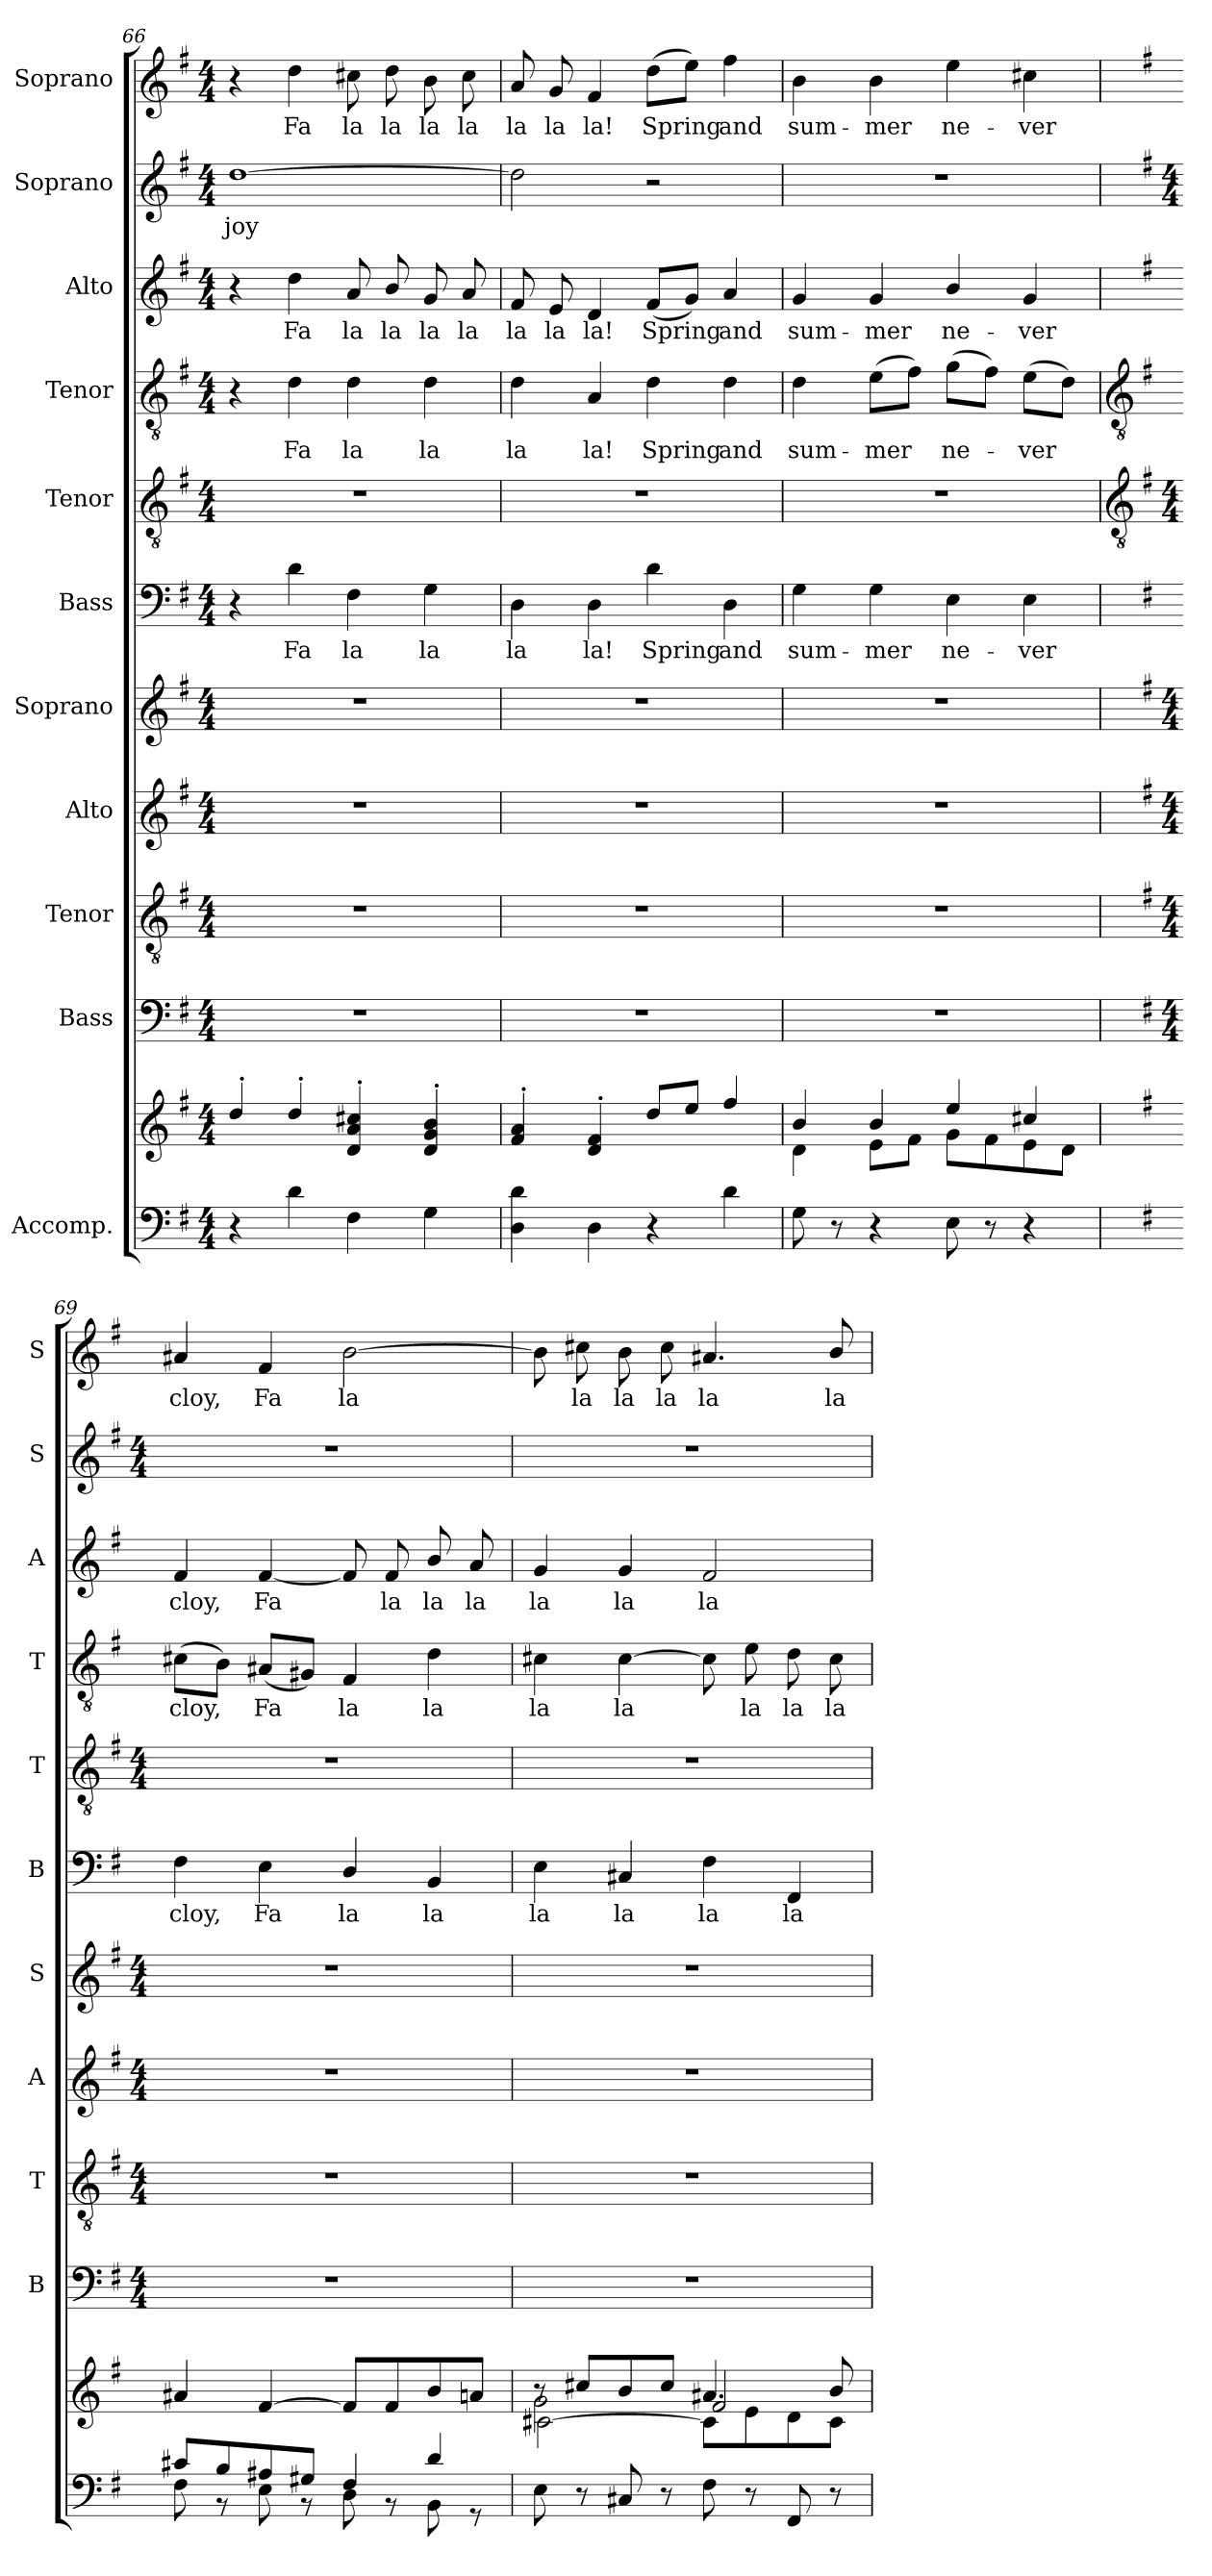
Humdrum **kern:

**kern	**kern	**kern	**kern	**kern	**kern	**kern	**text	**kern	**kern	**text	**kern	**text	**kern	**text	**kern	**text
*part11	*part11	*part10	*part9	*part8	*part7	*part6	*part6	*part5	*part4	*part4	*part3	*part3	*part2	*part2	*part1	*part1
*staff12	*staff11	*staff10	*staff9	*staff8	*staff7	*staff6	*staff6	*staff5	*staff4	*staff4	*staff3	*staff3	*staff2	*staff2	*staff1	*staff1
*I"Accomp.	*	*I"Bass	*I"Tenor	*I"Alto	*I"Soprano	*I"Bass	*	*I"Tenor	*I"Tenor	*	*I"Alto	*	*I"Soprano	*	*I"Soprano	*
*	*	*I'B	*I'T	*I'A	*I'S	*I'B	*	*I'T	*I'T	*	*I'A	*	*I'S	*	*I'S	*
*clefF4	*clefG2	*clefF4	*clefGv2	*clefG2	*clefG2	*clefF4	*	*clefGv2	*clefGv2	*	*clefG2	*	*clefG2	*	*clefG2	*
*k[f#]	*k[f#]	*k[f#]	*k[f#]	*k[f#]	*k[f#]	*k[f#]	*	*k[f#]	*k[f#]	*	*k[f#]	*	*k[f#]	*	*k[f#]	*
*G:	*G:	*G:	*G:	*G:	*G:	*G:	*	*G:	*G:	*	*G:	*	*G:	*	*G:	*
*M4/4	*M4/4	*M4/4	*M4/4	*M4/4	*M4/4	*M4/4	*	*M4/4	*M4/4	*	*M4/4	*	*M4/4	*	*M4/4	*
=66	=66	=66	=66	=66	=66	=66	=66	=66	=66	=66	=66	=66	=66	=66	=66	=66
*	*^	*	*	*	*	*	*	*	*	*	*	*	*	*	*	*
!	!	!	!	!	!	!	!	!	!	!	!	!	!	!	!LO:LY:b	!	!
4r	4dd'	1ryy	1r	1r	1r	1r	4r	.	1r	4r	.	4r	.	[1dd	joy	4r	.
!	!	!	!	!	!	!	!	!LO:LY:b	!	!	!LO:LY:b	!	!LO:LY:b	!	!	!	!LO:LY:b
4d	4dd'	.	.	.	.	.	4d	Fa	.	4d	Fa	4dd	Fa	.	.	4dd	Fa
!	!	!	!	!	!	!	!	!LO:LY:b	!	!	!LO:LY:b	!	!LO:LY:b	!	!	!	!LO:LY:b
4F#	4d' 4a' 4cc#X'	.	.	.	.	.	4F#	la	.	4d	la	8a	la	.	.	8cc#X	la
!	!	!	!	!	!	!	!	!	!	!	!	!	!LO:LY:b	!	!	!	!LO:LY:b
.	.	.	.	.	.	.	.	.	.	.	.	8b/	la	.	.	8dd	la
!	!	!	!	!	!	!	!	!LO:LY:b	!	!	!LO:LY:b	!	!LO:LY:b	!	!	!	!LO:LY:b
4G	4d' 4g' 4b'	.	.	.	.	.	4G	la	.	4d	la	8g	la	.	.	8b	la
!	!	!	!	!	!	!	!	!	!	!	!	!	!LO:LY:b	!	!	!	!LO:LY:b
.	.	.	.	.	.	.	.	.	.	.	.	8a	la	.	.	8cc#	la
=67	=67	=67	=67	=67	=67	=67	=67	=67	=67	=67	=67	=67	=67	=67	=67	=67	=67
!	!	!	!	!	!	!	!	!LO:LY:b	!	!	!LO:LY:b	!	!LO:LY:b	!	!	!	!LO:LY:b
4D 4d	4f#' 4a'	1ryy	1r	1r	1r	1r	4D	la	1r	4d	la	8f#	la	2dd]	.	8a	la
!	!	!	!	!	!	!	!	!	!	!	!	!	!LO:LY:b	!	!	!	!LO:LY:b
.	.	.	.	.	.	.	.	.	.	.	.	8e	la	.	.	8g	la
!	!	!	!	!	!	!	!	!LO:LY:b	!	!	!LO:LY:b	!	!LO:LY:b	!	!	!	!LO:LY:b
4D	4d' 4f#'	.	.	.	.	.	4D	la!	.	4A	la!	4d	la!	.	.	4f#	la!
!	!	!	!	!	!	!	!	!LO:LY:b	!	!	!LO:LY:b	!	!LO:LY:b	!	!	!	!LO:LY:b
4r	8ddL	.	.	.	.	.	4d	Spring	.	4d	Spring	(<8f#L	Spring	2r	.	(>8ddL	Spring
.	8eeJ	.	.	.	.	.	.	.	.	.	.	8gJ)	.	.	.	8eeJ)	.
!	!	!	!	!	!	!	!	!LO:LY:b	!	!	!LO:LY:b	!	!LO:LY:b	!	!	!	!LO:LY:b
4d	4ff#	.	.	.	.	.	4D	and	.	4d	and	4a	and	.	.	4ff#	and
=68	=68	=68	=68	=68	=68	=68	=68	=68	=68	=68	=68	=68	=68	=68	=68	=68	=68
!	!	!	!	!	!	!	!	!LO:LY:b	!	!	!LO:LY:b	!	!LO:LY:b	!	!	!	!LO:LY:b
8G	4b/	4d\	1r	1r	1r	1r	4G	sum-	1r	4d	sum-	4g	sum-	1r	.	4b	sum-
8r	.	.	.	.	.	.	.	.	.	.	.	.	.	.	.	.	.
!	!	!	!	!	!	!	!	!LO:LY:b	!	!	!LO:LY:b	!	!LO:LY:b	!	!	!	!LO:LY:b
4r	4b/	8e\L	.	.	.	.	4G	-mer	.	(>8eL	-mer	4g	-mer	.	.	4b	-mer
.	.	8f#\J	.	.	.	.	.	.	.	8f#J)	.	.	.	.	.	.	.
!	!	!	!	!	!	!	!	!LO:LY:b	!	!	!LO:LY:b	!	!LO:LY:b	!	!	!	!LO:LY:b
8E	4ee/	8g\L	.	.	.	.	4E	ne-	.	(>8gL	ne-	4b/	ne-	.	.	4ee	ne-
8r	.	8f#\	.	.	.	.	.	.	.	8f#J)	.	.	.	.	.	.	.
!	!	!	!	!	!	!	!	!LO:LY:b	!	!	!LO:LY:b	!	!LO:LY:b	!	!	!	!LO:LY:b
4r	4cc#X/	8e\	.	.	.	.	4E	-ver	.	(>8eL	ver	4g	-ver	.	.	4cc#X	-ver
.	.	8d\J	.	.	.	.	.	.	.	8dJ)	.	.	.	.	.	.	.
!!LO:LB:g=z
=69	=69	=69	=69	=69	=69	=69	=69	=69	=69	=69	=69	=69	=69	=69	=69	=69	=69
*	*	*	*	*	*	*	*	*	*clefGv2	*clefGv2	*	*	*	*	*	*	*
*	*	*	*	*	*	*	*	*	*k[f#]	*	*	*	*	*	*	*	*
*	*	*	*	*	*	*	*	*	*G:	*	*	*	*	*	*	*	*
*	*	*	*M4/4	*M4/4	*M4/4	*M4/4	*	*	*M4/4	*	*	*	*	*M4/4	*	*	*
*^	*	*	*	*	*	*	*	*	*	*	*	*	*	*	*	*	*
!	!	!	!	!	!	!	!	!	!LO:LY:b	!	!	!LO:LY:b	!	!LO:LY:b	!	!	!	!LO:LY:b
8c#X/L	8F#	4a#X	1ryy	1r	1r	1r	1r	4F#	cloy,	1r	(>8c#XL	cloy,	4f#	cloy,	1r	.	4a#X	cloy,
8B/	8r	.	.	.	.	.	.	.	.	.	8BJ)	.	.	.	.	.	.	.
!	!	!	!	!	!	!	!	!	!LO:LY:b	!	!	!LO:LY:b	!	!LO:LY:b	!	!	!	!LO:LY:b
8A#X/	8E	[4f#	.	.	.	.	.	4E	Fa	.	(<8A#XL	Fa	[4f#	Fa	.	.	4f#	Fa
8G#X/J	8r	.	.	.	.	.	.	.	.	.	8G#XJ)	.	.	.	.	.	.	.
!	!	!	!	!	!	!	!	!	!LO:LY:b	!	!	!LO:LY:b	!	!	!	!	!	!LO:LY:b
4F#/	8D	8f#L]	.	.	.	.	.	4D/	la	.	4F#	la	8f#]	.	.	.	[2b	la
!	!	!	!	!	!	!	!	!	!	!	!	!	!	!LO:LY:b	!	!	!	!
.	8r	8f#	.	.	.	.	.	.	.	.	.	.	8f#	la	.	.	.	.
!	!	!	!	!	!	!	!	!	!LO:LY:b	!	!	!LO:LY:b	!	!LO:LY:b	!	!	!	!
4d/	8BB\	8b	.	.	.	.	.	4BB	la	.	4d	la	8b/	la	.	.	.	.
!	!	!	!	!	!	!	!	!	!	!	!	!	!	!LO:LY:b	!	!	!	!
.	8r	8anJ	.	.	.	.	.	.	.	.	.	.	8a	la	.	.	.	.
=70	=70	=70	=70	=70	=70	=70	=70	=70	=70	=70	=70	=70	=70	=70	=70	=70	=70	=70
*	*	*	*^	*	*	*	*	*	*	*	*	*	*	*	*	*	*	*
!	!	!	!	!	!	!	!	!	!	!LO:LY:b	!	!	!LO:LY:b	!	!LO:LY:b	!	!	!	!
*v	*v	*	*	*	*	*	*	*	*	*	*	*	*	*	*	*	*	*	*
8E	8r	2g\	[2c#X\	1r	1r	1r	1r	4E	la	1r	4c#X	la	4g	la	1r	.	8b]	.
!	!	!	!	!	!	!	!	!	!	!	!	!	!	!	!	!	!	!LO:LY:b
8r	8cc#X/L	.	.	.	.	.	.	.	.	.	.	.	.	.	.	.	8cc#X	la
!	!	!	!	!	!	!	!	!	!LO:LY:b	!	!	!LO:LY:b	!	!LO:LY:b	!	!	!	!LO:LY:b
8C#X/	8b/	.	.	.	.	.	.	4C#X	la	.	[4c#	la	4g	la	.	.	8b	la
!	!	!	!	!	!	!	!	!	!	!	!	!	!	!	!	!	!	!LO:LY:b
8r	8cc#/J	.	.	.	.	.	.	.	.	.	.	.	.	.	.	.	8cc#	la
!	!	!	!	!	!	!	!	!	!LO:LY:b	!	!	!	!	!LO:LY:b	!	!	!	!LO:LY:b
8F#	4.a#X	2f#/	8c#\L]	.	.	.	.	4F#	la	.	8c#]	.	2f#	la	.	.	4.a#X	la
!	!	!	!	!	!	!	!	!	!	!	!	!LO:LY:b	!	!	!	!	!	!
8r	.	.	8e\	.	.	.	.	.	.	.	8e	la	.	.	.	.	.	.
!	!	!	!	!	!	!	!	!	!LO:LY:b	!	!	!LO:LY:b	!	!	!	!	!	!
8FF#/	.	.	8d\	.	.	.	.	4FF#	la	.	8d	la	.	.	.	.	.	.
!	!	!	!	!	!	!	!	!	!	!	!	!LO:LY:b	!	!	!	!	!	!LO:LY:b
8r	8b/	.	8c#\J	.	.	.	.	.	.	.	8c#	la	.	.	.	.	8b/	la
*	*v	*v	*v	*	*	*	*	*	*	*	*	*	*	*	*	*	*	*
=	=	=	=	=	=	=	=	=	=	=	=	=	=	=	=	=
*-	*-	*-	*-	*-	*-	*-	*-	*-	*-	*-	*-	*-	*-	*-	*-	*-
